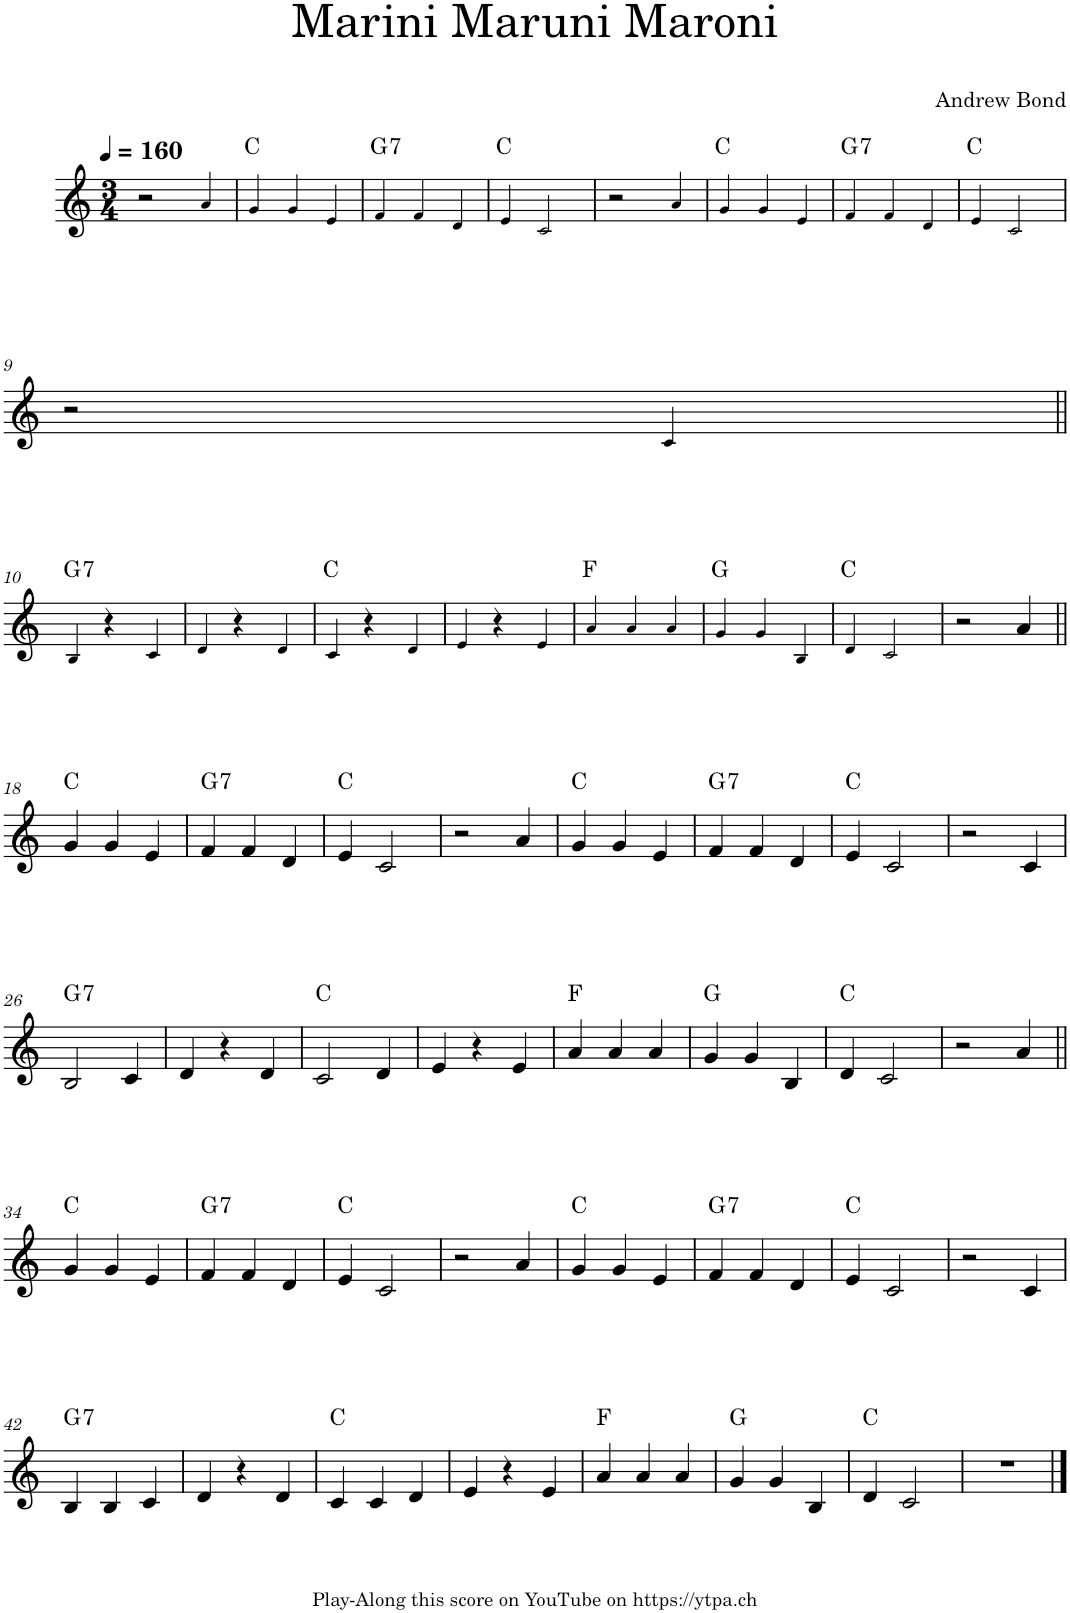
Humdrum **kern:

**kern	**harte
*part1	*part1
*staff1	*
*I"Piano	*
*I'Pno.	*
*clefG2	*
*k[]	*
*M3/4	*
*MM160	*
=1	=1
2r	.
4a!/	.
=2	=2
4g!/	C:maj
4g!/	.
4e!/	.
=3	=3
!	!LO:H:kt=7
4f!/	G:7
4f!/	.
4d!/	.
=4	=4
4e!/	C:maj
2c!/	.
=5	=5
2r	.
4a!/	.
=6	=6
4g!/	C:maj
4g!/	.
4e!/	.
=7	=7
!	!LO:H:kt=7
4f!/	G:7
4f!/	.
4d!/	.
=8	=8
4e!/	C:maj
2c!/	.
!!LO:LB:g=z
=9	=9
2r	.
4c!/	.
!!LO:LB:g=z
=10||	=10||
!	!LO:H:kt=7
4B!/	G:7
4r	.
4c!/	.
=11	=11
4d!/	.
4r	.
4d!/	.
=12	=12
4c!/	C:maj
4r	.
4d!/	.
=13	=13
4e!/	.
4r	.
4e!/	.
=14	=14
4a!/	F:maj
4a!/	.
4a!/	.
=15	=15
4g!/	G:maj
4g!/	.
4B!/	.
=16	=16
4d!/	C:maj
2c!/	.
=17	=17
2r	.
4a/	.
!!LO:LB:g=z
=18||	=18||
4g/	C:maj
4g/	.
4e/	.
=19	=19
!	!LO:H:kt=7
4f/	G:7
4f/	.
4d/	.
=20	=20
4e/	C:maj
2c/	.
=21	=21
2r	.
4a/	.
=22	=22
4g/	C:maj
4g/	.
4e/	.
=23	=23
!	!LO:H:kt=7
4f/	G:7
4f/	.
4d/	.
=24	=24
4e/	C:maj
2c/	.
=25	=25
2r	.
4c/	.
!!LO:LB:g=z
=26	=26
!	!LO:H:kt=7
2B/	G:7
4c/	.
=27	=27
4d/	.
4r	.
4d/	.
=28	=28
2c/	C:maj
4d/	.
=29	=29
4e/	.
4r	.
4e/	.
=30	=30
4a/	F:maj
4a/	.
4a/	.
=31	=31
4g/	G:maj
4g/	.
4B/	.
=32	=32
4d/	C:maj
2c/	.
=33	=33
2r	.
4a/	.
!!LO:LB:g=z
=34||	=34||
4g/	C:maj
4g/	.
4e/	.
=35	=35
!	!LO:H:kt=7
4f/	G:7
4f/	.
4d/	.
=36	=36
4e/	C:maj
2c/	.
=37	=37
2r	.
4a/	.
=38	=38
4g/	C:maj
4g/	.
4e/	.
=39	=39
!	!LO:H:kt=7
4f/	G:7
4f/	.
4d/	.
=40	=40
4e/	C:maj
2c/	.
=41	=41
2r	.
4c/	.
!!LO:LB:g=z
=42	=42
!	!LO:H:kt=7
4B/	G:7
4B/	.
4c/	.
=43	=43
4d/	.
4r	.
4d/	.
=44	=44
4c/	C:maj
4c/	.
4d/	.
=45	=45
4e/	.
4r	.
4e/	.
=46	=46
4a/	F:maj
4a/	.
4a/	.
=47	=47
4g/	G:maj
4g/	.
4B/	.
=48	=48
4d/	C:maj
2c/	.
=49	=49
2.r	.
==	==
*-	*-
